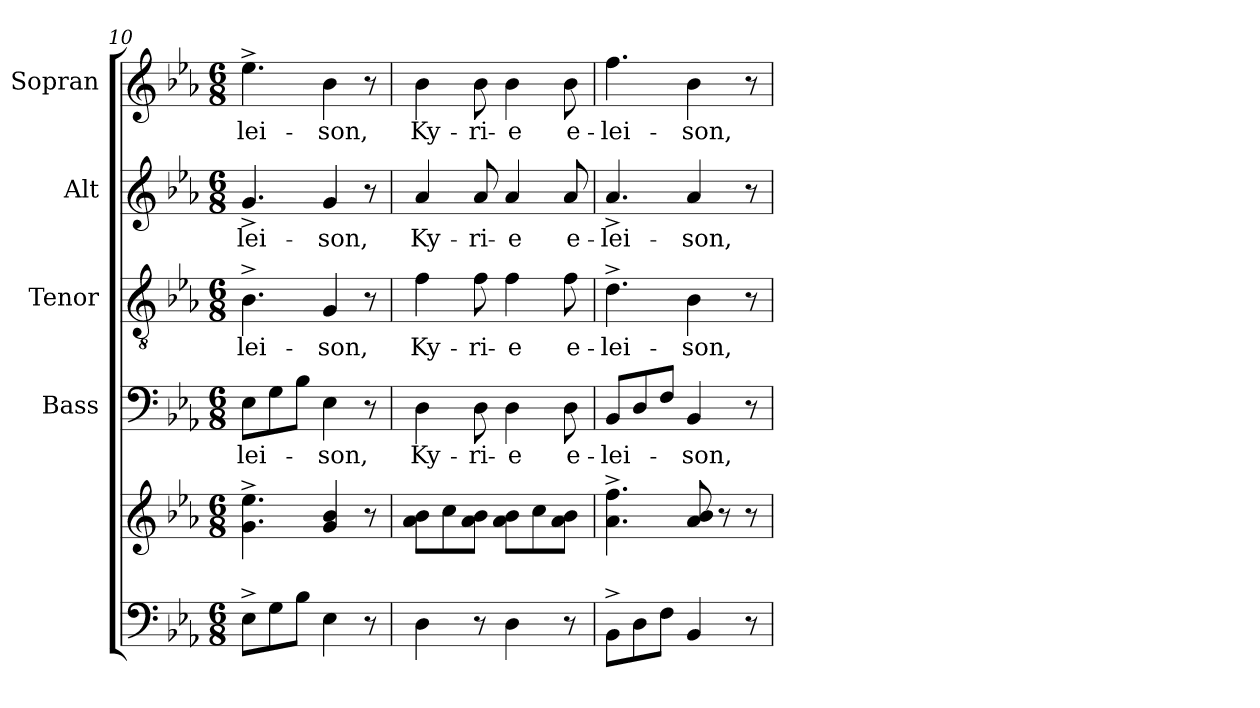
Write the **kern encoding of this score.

**kern	**kern	**kern	**text	**kern	**text	**kern	**text	**kern	**text
*part5	*part5	*part4	*part4	*part3	*part3	*part2	*part2	*part1	*part1
*staff6	*staff5	*staff4	*staff4	*staff3	*staff3	*staff2	*staff2	*staff1	*staff1
*	*	*I"Bass	*	*I"Tenor	*	*I"Alt	*	*I"Sopran	*
*	*	*I'B.	*	*I'T.	*	*I'A.	*	*I'S.	*
*clefF4	*clefG2	*clefF4	*	*clefGv2	*	*clefG2	*	*clefG2	*
*k[b-e-a-]	*k[b-e-a-]	*k[b-e-a-]	*	*k[b-e-a-]	*	*k[b-e-a-]	*	*k[b-e-a-]	*
*E-:	*E-:	*E-:	*	*E-:	*	*E-:	*	*E-:	*
*M6/8	*M6/8	*M6/8	*	*M6/8	*	*M6/8	*	*M6/8	*
=10	=10	=10	=10	=10	=10	=10	=10	=10	=10
!	!	!	!LO:LY:b	!	!LO:LY:b	!	!LO:LY:b	!	!LO:LY:b
8E-^>\L	4.g\^> 4.ee-\^>	8E-\L	-lei-	4.B-^>\	-lei-	4.g^>/	-lei-	4.ee-^>\	-lei-
8G\	.	8G\	.	.	.	.	.	.	.
8B-\J	.	8B-\J	.	.	.	.	.	.	.
!	!	!	!LO:LY:b	!	!LO:LY:b	!	!LO:LY:b	!	!LO:LY:b
4E-\	4g/ 4b-/	4E-\	-son,	4G/	-son,	4g/	-son,	4b-\	-son,
8r	8r	8r	.	8r	.	8r	.	8r	.
=11	=11	=11	=11	=11	=11	=11	=11	=11	=11
!	!	!	!LO:LY:b	!	!LO:LY:b	!	!LO:LY:b	!	!LO:LY:b
4D\	8a-\ 8b-\L	4D\	Ky-	4f\	Ky-	4a-/	Ky-	4b-\	Ky-
.	8cc\	.	.	.	.	.	.	.	.
!	!	!	!LO:LY:b	!	!LO:LY:b	!	!LO:LY:b	!	!LO:LY:b
8r	8a-\ 8b-\J	8D\	-ri-	8f\	-ri-	8a-/	-ri-	8b-\	-ri-
!	!	!	!LO:LY:b	!	!LO:LY:b	!	!LO:LY:b	!	!LO:LY:b
4D\	8a-\ 8b-\L	4D\	-e	4f\	-e	4a-/	-e	4b-\	-e
.	8cc\	.	.	.	.	.	.	.	.
!	!	!	!LO:LY:b	!	!LO:LY:b	!	!LO:LY:b	!	!LO:LY:b
8r	8a-\ 8b-\J	8D\	e-	8f\	e-	8a-/	e-	8b-\	e-
=12	=12	=12	=12	=12	=12	=12	=12	=12	=12
!	!	!	!LO:LY:b	!	!LO:LY:b	!	!LO:LY:b	!	!LO:LY:b
8BB-^>\L	4.a-\^> 4.ff\^>	8BB-/L	-lei-	4.d^>\	-lei-	4.a-^>/	-lei-	4.ff\	-lei-
8D\	.	8D/	.	.	.	.	.	.	.
8F\J	.	8F/J	.	.	.	.	.	.	.
!	!	!	!LO:LY:b	!	!LO:LY:b	!	!LO:LY:b	!	!LO:LY:b
4BB-/	8a-/ 8b-/	4BB-/	-son,	4B-\	-son,	4a-/	-son,	4b-\	-son,
.	8r	.	.	.	.	.	.	.	.
8r	8r	8r	.	8r	.	8r	.	8r	.
=	=	=	=	=	=	=	=	=	=
*-	*-	*-	*-	*-	*-	*-	*-	*-	*-
